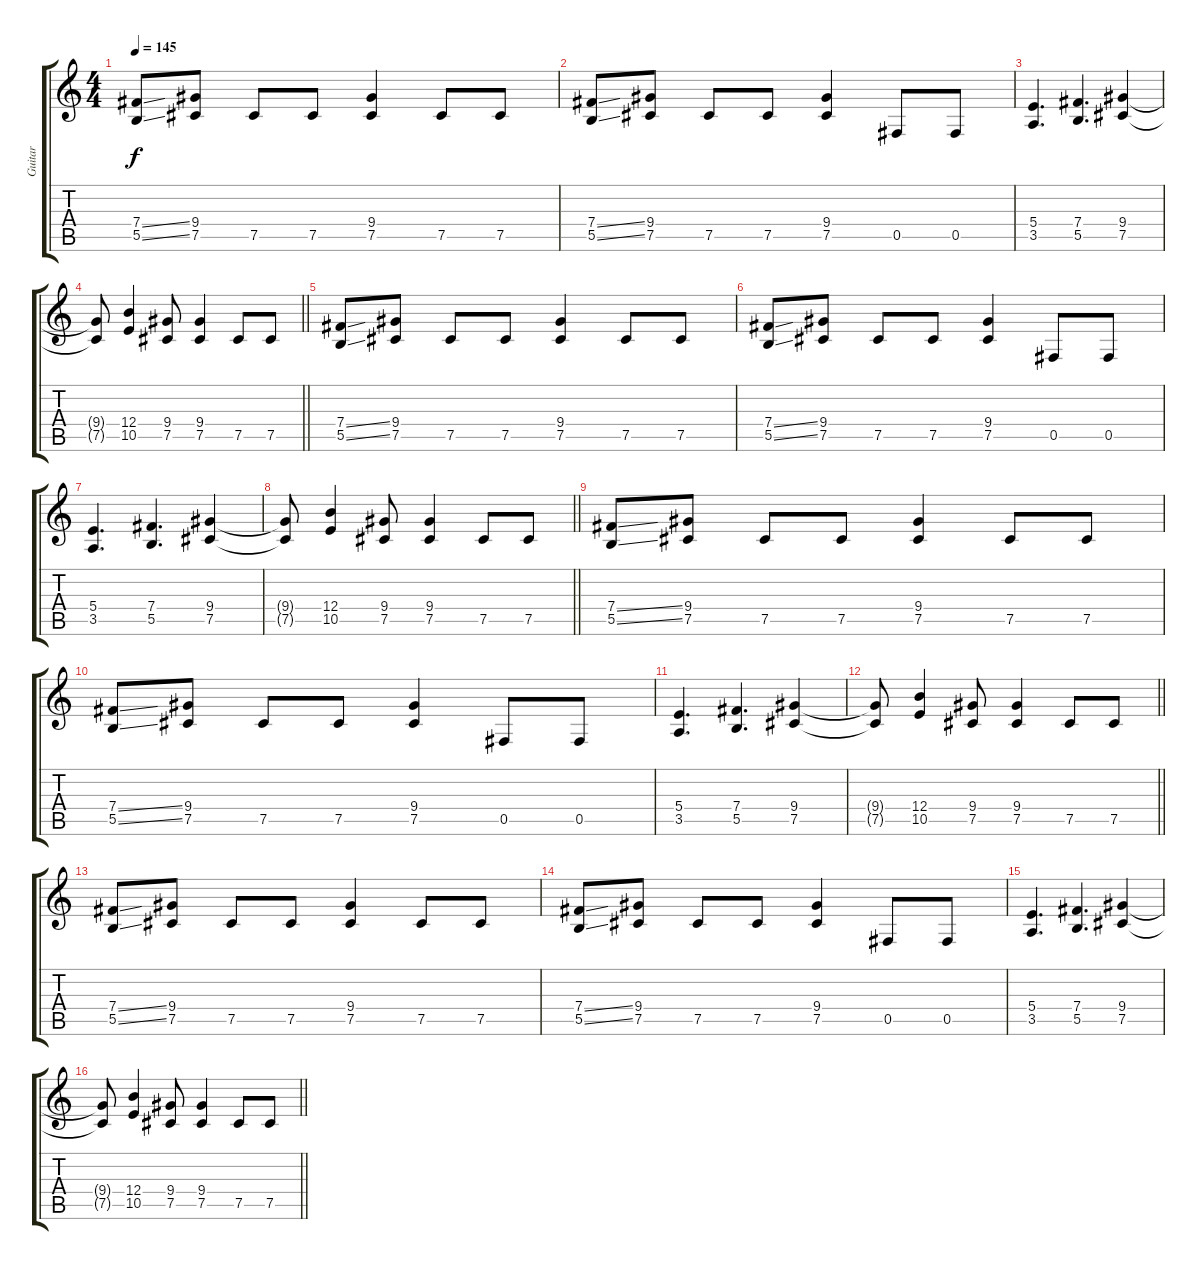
\track ("Guitar" "Guitar") {instrument distortionguitar}
\staff {score tabs}
\tuning (Db4 Ab3 E3 B2 Gb2 Db2) {hide}
\ts (4 4)
\tempo 145
\clef g2
\ks c
(7.4{ss} 5.5{ss}).8{dy f} (9.4 7.5).8 7.5.8 7.5.8 (9.4 7.5).4 7.5.8 7.5.8 |
(7.4{ss} 5.5{ss}).8 (9.4 7.5).8 7.5.8 7.5.8 (9.4 7.5).4 0.5.8 0.5.8 |
(5.4 3.5).4{d} (7.4 5.5).4{d} (9.4 7.5).4 |
\barLineRight lightlight
(9.4{t} 7.5{t}).8 (12.4 10.5).4 (9.4 7.5).8 (9.4 7.5).4 7.5.8 7.5.8 |
(7.4{ss} 5.5{ss}).8 (9.4 7.5).8 7.5.8 7.5.8 (9.4 7.5).4 7.5.8 7.5.8 |
(7.4{ss} 5.5{ss}).8 (9.4 7.5).8 7.5.8 7.5.8 (9.4 7.5).4 0.5.8 0.5.8 |
(5.4 3.5).4{d} (7.4 5.5).4{d} (9.4 7.5).4 |
\barLineRight lightlight
(9.4{t} 7.5{t}).8 (12.4 10.5).4 (9.4 7.5).8 (9.4 7.5).4 7.5.8 7.5.8 |
(7.4{ss} 5.5{ss}).8 (9.4 7.5).8 7.5.8 7.5.8 (9.4 7.5).4 7.5.8 7.5.8 |
(7.4{ss} 5.5{ss}).8 (9.4 7.5).8 7.5.8 7.5.8 (9.4 7.5).4 0.5.8 0.5.8 |
(5.4 3.5).4{d} (7.4 5.5).4{d} (9.4 7.5).4 |
\barLineRight lightlight
(9.4{t} 7.5{t}).8 (12.4 10.5).4 (9.4 7.5).8 (9.4 7.5).4 7.5.8 7.5.8 |
(7.4{ss} 5.5{ss}).8 (9.4 7.5).8 7.5.8 7.5.8 (9.4 7.5).4 7.5.8 7.5.8 |
(7.4{ss} 5.5{ss}).8 (9.4 7.5).8 7.5.8 7.5.8 (9.4 7.5).4 0.5.8 0.5.8 |
(5.4 3.5).4{d} (7.4 5.5).4{d} (9.4 7.5).4 |
\barLineRight lightlight
(9.4{t} 7.5{t}).8 (12.4 10.5).4 (9.4 7.5).8 (9.4 7.5).4 7.5.8 7.5.8
